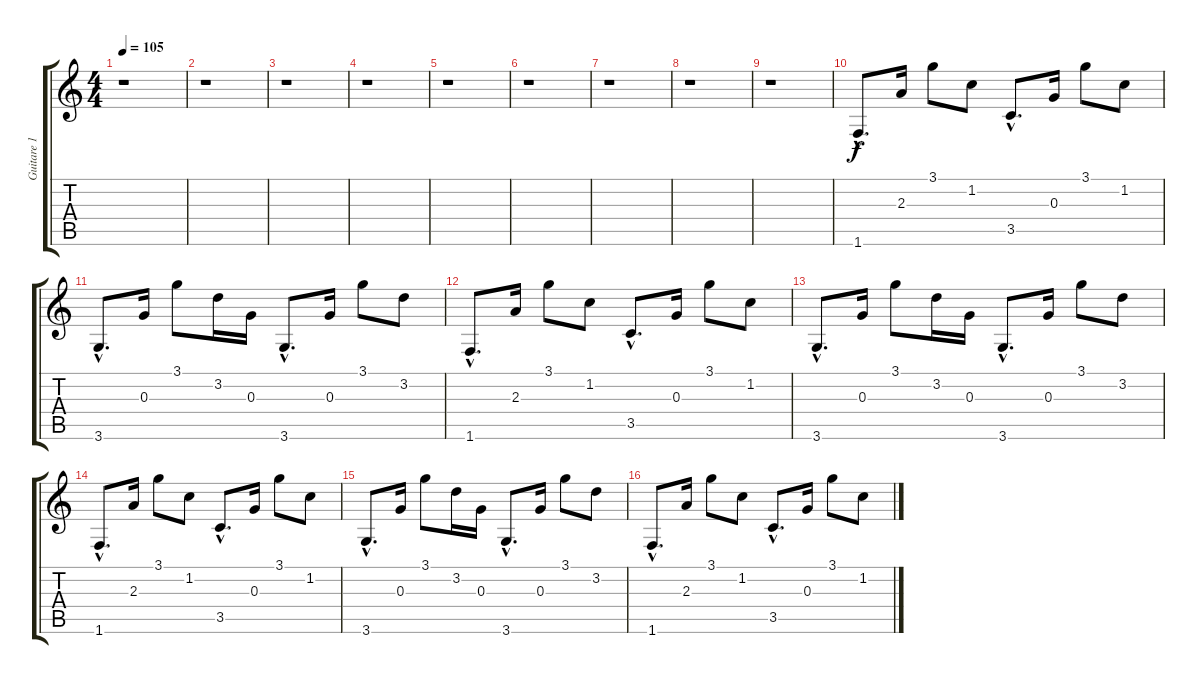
\track ("Guitare 1" "Guitare 1") {instrument acousticguitarsteel}
\staff {score tabs}
\tuning (E4 B3 G3 D3 A2 E2) {hide}
\ts (4 4)
\tempo 105
\clef g2
\ks c
r.1{dy f} |
r.1 |
r.1 |
r.1 |
r.1 |
r.1 |
r.1 |
r.1 |
r.1 |
1.6{hac}.8{d} 2.3.16 3.1.8 1.2.8 3.5{hac}.8{d} 0.3.16 3.1.8 1.2.8 |
3.6{hac}.8{d} 0.3.16 3.1.8 3.2.16 0.3.16 3.6{hac}.8{d} 0.3.16 3.1.8 3.2.8 |
1.6{hac}.8{d} 2.3.16 3.1.8 1.2.8 3.5{hac}.8{d} 0.3.16 3.1.8 1.2.8 |
3.6{hac}.8{d} 0.3.16 3.1.8 3.2.16 0.3.16 3.6{hac}.8{d} 0.3.16 3.1.8 3.2.8 |
1.6{hac}.8{d} 2.3.16 3.1.8 1.2.8 3.5{hac}.8{d} 0.3.16 3.1.8 1.2.8 |
3.6{hac}.8{d} 0.3.16 3.1.8 3.2.16 0.3.16 3.6{hac}.8{d} 0.3.16 3.1.8 3.2.8 |
1.6{hac}.8{d} 2.3.16 3.1.8 1.2.8 3.5{hac}.8{d} 0.3.16 3.1.8 1.2.8
